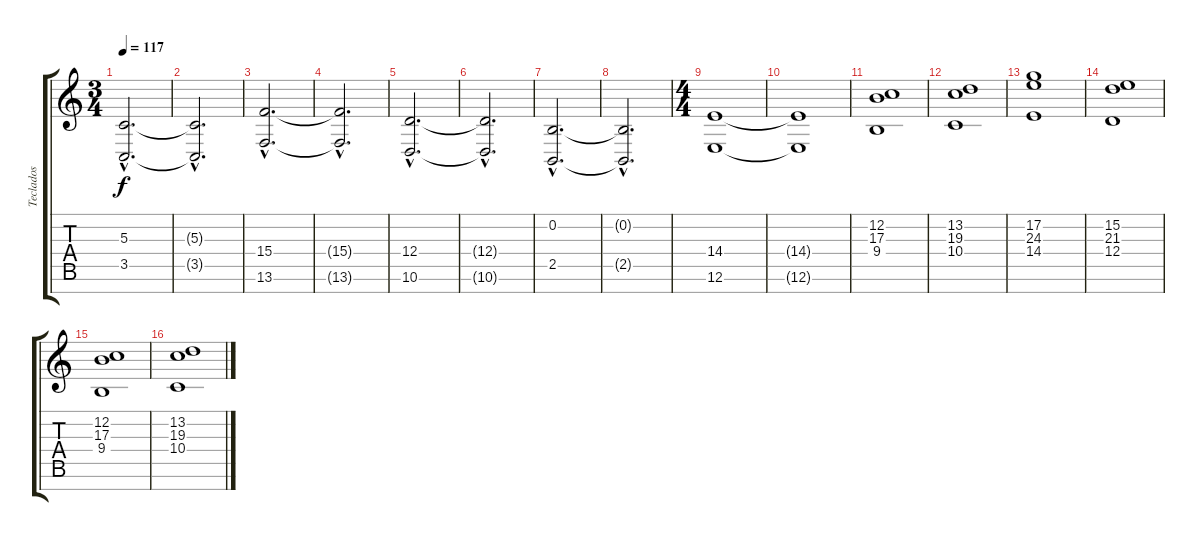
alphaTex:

\track ("Teclados" "Teclados") {instrument fx1rain}
\staff {score tabs}
\tuning (E4 B3 G3 D3 A2 E2 B1) {hide}
\ts (3 4)
\tempo 117
\clef g2
\ks c
(5.3{hac} 3.5{hac}).2{d dy f} |
(5.3{hac t} 3.5{hac t}).2{d} |
(15.4{hac} 13.6{hac}).2{d} |
(15.4{hac t} 13.6{hac t}).2{d} |
(12.4{hac} 10.6{hac}).2{d} |
(12.4{hac t} 10.6{hac t}).2{d} |
(0.2{hac} 2.5{hac}).2{d} |
(0.2{hac t} 2.5{hac t}).2{d} |
\ts (4 4)
(14.4 12.6).1 |
(14.4{t} 12.6{t}).1 |
(12.2 17.3 9.4).1 |
(13.2 19.3 10.4).1 |
(17.2 24.3 14.4).1 |
(15.2 21.3 12.4).1 |
(12.2 17.3 9.4).1 |
(13.2 19.3 10.4).1
